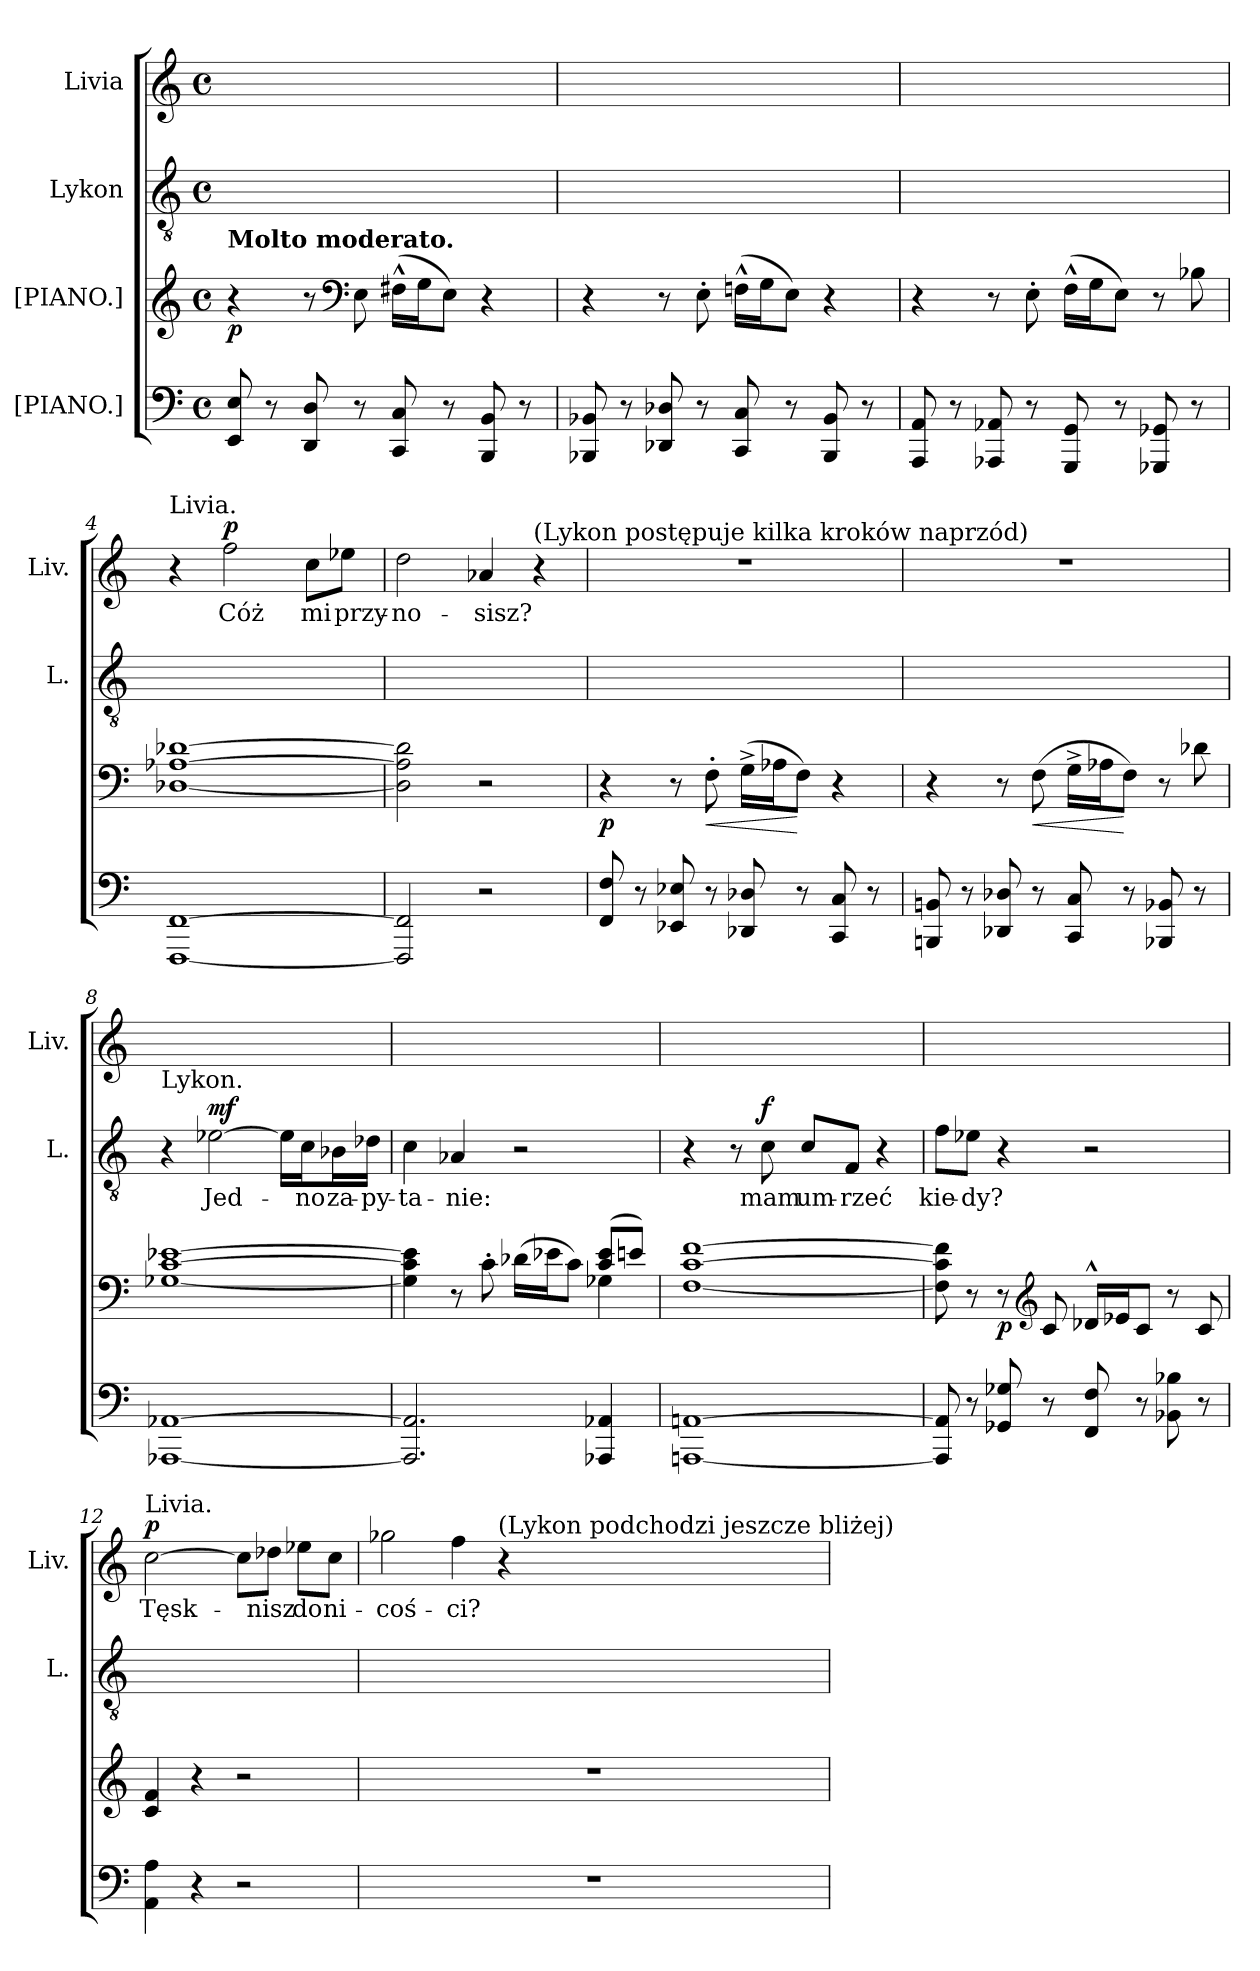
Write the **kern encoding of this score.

**kern	**kern	**dynam	**kern	**text	**dynam	**kern	**text	**dynam
*part4	*part3	*part3	*part2	*part2	*part2	*part1	*part1	*part1
*staff4	*staff3	*staff3	*staff2	*staff2	*staff2	*staff1	*staff1	*staff1
*I"[PIANO.]	*I"[PIANO.]	*	*I"Lykon	*	*	*I"Livia	*	*
*	*	*	*I'L.	*	*	*I'Liv.	*	*
*clefF4	*clefG2	*	*clefGv2	*	*	*clefG2	*	*
*k[]	*k[]	*	*k[]	*	*	*k[]	*	*
*M4/4	*M4/4	*	*M4/4	*	*	*M4/4	*	*
*met(c)	*met(c)	*	*met(c)	*	*	*met(c)	*	*
=1	=1	=1	=1	=1	=1	=1	=1	=1
!	!LO:TX:a:B:t=Molto moderato.	!	!	!	!	!	!	!
8EE/ 8E/	4r	p	1ryy	.	.	1ryy	.	.
8r	.	.	.	.	.	.	.	.
8DD/ 8D/	8r	.	.	.	.	.	.	.
*	*clefF4	*	*	*	*	*	*	*
8r	8E\	.	.	.	.	.	.	.
8CC/ 8C/	(16F#X^^\LL	.	.	.	.	.	.	.
.	16G\J	.	.	.	.	.	.	.
8r	8E\J)	.	.	.	.	.	.	.
8BBB/ 8BB/	4r	.	.	.	.	.	.	.
8r	.	.	.	.	.	.	.	.
=2	=2	=2	=2	=2	=2	=2	=2	=2
8BBB-X/ 8BB-X/	4r	.	1ryy	.	.	1ryy	.	.
8r	.	.	.	.	.	.	.	.
8DD-X/ 8D-X/	8r	.	.	.	.	.	.	.
8r	8E'\	.	.	.	.	.	.	.
8CC/ 8C/	(16Fn^^\LL	.	.	.	.	.	.	.
.	16G\J	.	.	.	.	.	.	.
8r	8E\J)	.	.	.	.	.	.	.
8BBB-/ 8BB-/	4r	.	.	.	.	.	.	.
8r	.	.	.	.	.	.	.	.
=3	=3	=3	=3	=3	=3	=3	=3	=3
8AAA/ 8AA/	4r	.	1ryy	.	.	1ryy	.	.
8r	.	.	.	.	.	.	.	.
8AAA-X/ 8AA-X/	8r	.	.	.	.	.	.	.
8r	8E'\	.	.	.	.	.	.	.
8GGG/ 8GG/	(16F^^\LL	.	.	.	.	.	.	.
.	16G\J	.	.	.	.	.	.	.
8r	8E\J)	.	.	.	.	.	.	.
8GGG-X/ 8GG-X/	8r	.	.	.	.	.	.	.
8r	8B-X\	.	.	.	.	.	.	.
=4	=4	=4	=4	=4	=4	=4	=4	=4
!	!	!	!	!	!	!LO:TX:a:t=Livia.	!	!
[1FFF [1FF	[1D-X [1A-X [1d-X	.	1ryy	.	.	4r	.	.
!	!	!	!	!	!	!	!	!LO:DY:a
.	.	.	.	.	.	2ff\	Cóż	p
.	.	.	.	.	.	8cc\L	mi	.
.	.	.	.	.	.	8ee-X\J	przy-	.
=5	=5	=5	=5	=5	=5	=5	=5	=5
2FFF]/ 2FF]/	2D-]\ 2A-]\ 2d-]\	.	1ryy	.	.	2dd\	-no-	.
2r	2r	.	.	.	.	4a-X/	-sisz?	.
!	!	!	!	!	!	!LO:TX:a:t=(Lykon postępuje kilka kroków naprzód)	!	!
.	.	.	.	.	.	4r	.	.
=6	=6	=6	=6	=6	=6	=6	=6	=6
8FF/ 8F/	4r	p	1ryy	.	.	1r	.	.
8r	.	.	.	.	.	.	.	.
8EE-X/ 8E-X/	8r	.	.	.	.	.	.	.
!	!	!LO:HP:b	!	!	!	!	!	!
8r	8F'\	<	.	.	.	.	.	.
8DD-X/ 8D-X/	(16G^\LL	.	.	.	.	.	.	.
.	16A-X\J	.	.	.	.	.	.	.
8r	8F\J)	[	.	.	.	.	.	.
8CC/ 8C/	4r	.	.	.	.	.	.	.
8r	.	.	.	.	.	.	.	.
=7	=7	=7	=7	=7	=7	=7	=7	=7
8BBBn/ 8BBn/	4r	.	1ryy	.	.	1r	.	.
8r	.	.	.	.	.	.	.	.
8DD-X/ 8D-X/	8r	.	.	.	.	.	.	.
!	!	!LO:HP:b	!	!	!	!	!	!
8r	(8F\	<	.	.	.	.	.	.
8CC/ 8C/	16G^\LL	.	.	.	.	.	.	.
.	16A-X\J	.	.	.	.	.	.	.
8r	8F\J)	[	.	.	.	.	.	.
8BBB-X/ 8BB-X/	8r	.	.	.	.	.	.	.
8r	8d-X\	.	.	.	.	.	.	.
=8	=8	=8	=8	=8	=8	=8	=8	=8
!	!	!	!LO:TX:a:t=Lykon.	!	!	!	!	!
[1AAA-X [1AA-X	[1G-X [1c [1e-X	.	4r	.	.	1ryy	.	.
!	!	!	!	!	!LO:DY:a	!	!	!
.	.	.	[2e-X\	Jed-	mf	.	.	.
.	.	.	16e-\LL]	.	.	.	.	.
.	.	.	16c\J	-no	.	.	.	.
.	.	.	16B-X\L	za-	.	.	.	.
.	.	.	16d-X\JJ	-py-	.	.	.	.
=9	=9	=9	=9	=9	=9	=9	=9	=9
*	*^	*	*	*	*	*	*	*
2.AAA-]/ 2.AA-]/	4G-]\ 4c]\ 4e-]\	2.ryy	.	4c\	-ta-	.	1ryy	.	.
.	8r	.	.	4A-X/	-nie:	.	.	.	.
.	8c'\	.	.	.	.	.	.	.	.
.	(16d-X\LL	.	.	2r	.	.	.	.	.
.	16e-X\J	.	.	.	.	.	.	.	.
.	8c\J)	.	.	.	.	.	.	.	.
4AAA-X/ 4AA-X/	(8c/ 8e-/L	4G-X\	.	.	.	.	.	.	.
.	8en/J)	.	.	.	.	.	.	.	.
*	*v	*v	*	*	*	*	*	*	*
=10	=10	=10	=10	=10	=10	=10	=10	=10
[1AAAn [1AAn	[1F [1c [1f	.	4r	.	.	1ryy	.	.
.	.	.	8r	.	.	.	.	.
!	!	!	!	!	!LO:DY:a	!	!	!
.	.	.	8c\	mam	f	.	.	.
.	.	.	8c/L	um-	.	.	.	.
.	.	.	8F/J	-rzeć	.	.	.	.
.	.	.	4r	.	.	.	.	.
=11	=11	=11	=11	=11	=11	=11	=11	=11
8AAA]/ 8AA]/	8F]\ 8c]\ 8f]\	.	8f\L	kie-	.	1ryy	.	.
8r	8r	.	8e-X\J	-dy?	.	.	.	.
8GG-X/ 8G-X/	8r	p	4r	.	.	.	.	.
*	*clefG2	*	*	*	*	*	*	*
8r	8c/	.	.	.	.	.	.	.
8FF/ 8F/	16d-X^^/LL	.	2r	.	.	.	.	.
.	16e-X/J	.	.	.	.	.	.	.
8r	8c/J	.	.	.	.	.	.	.
8BB-X\ 8B-X\	8r	.	.	.	.	.	.	.
8r	8c/	.	.	.	.	.	.	.
=12	=12	=12	=12	=12	=12	=12	=12	=12
!	!	!	!	!	!	!LO:TX:a:t=Livia.	!	!
!	!	!	!	!	!	!	!	!LO:DY:a
4AA\ 4A\	4c/ 4f/	.	1ryy	.	.	[2cc\	Tęsk-	p
4r	4r	.	.	.	.	.	.	.
2r	2r	.	.	.	.	8cc\L]	.	.
.	.	.	.	.	.	8dd-X\J	-nisz	.
.	.	.	.	.	.	8ee-X\L	do	.
.	.	.	.	.	.	8cc\J	ni-	.
=13	=13	=13	=13	=13	=13	=13	=13	=13
1r	1r	.	1ryy	.	.	2gg-X\	-coś-	.
.	.	.	.	.	.	4ff\	-ci?	.
!	!	!	!	!	!	!LO:TX:a:t=(Lykon podchodzi jeszcze bliżej)	!	!
.	.	.	.	.	.	4r	.	.
=	=	=	=	=	=	=	=	=
*-	*-	*-	*-	*-	*-	*-	*-	*-
